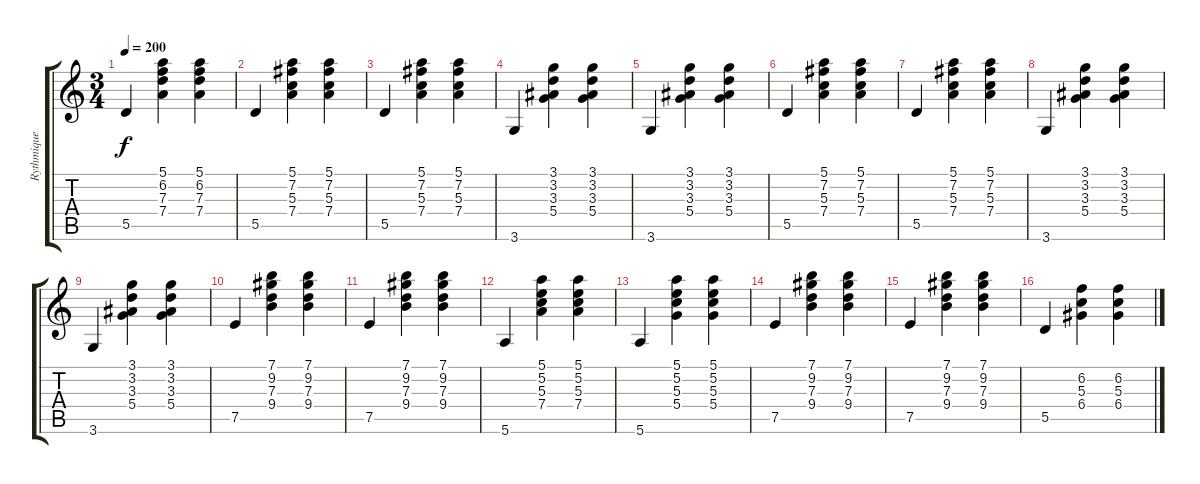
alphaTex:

\track ("Rythmique" "Rythmique") {instrument acousticguitarnylon}
\staff {score tabs}
\tuning (E4 B3 G3 D3 A2 E2) {hide}
\ts (3 4)
\tempo 200
\clef g2
\ks c
5.5.4{dy f} (5.1 6.2 7.3 7.4).4 (5.1 6.2 7.3 7.4).4 |
5.5.4 (5.1 7.2 5.3 7.4).4 (5.1 7.2 5.3 7.4).4 |
5.5.4 (5.1 7.2 5.3 7.4).4 (5.1 7.2 5.3 7.4).4 |
3.6.4 (3.1 3.2 3.3 5.4).4 (3.1 3.2 3.3 5.4).4 |
3.6.4 (3.1 3.2 3.3 5.4).4 (3.1 3.2 3.3 5.4).4 |
5.5.4 (5.1 7.2 5.3 7.4).4 (5.1 7.2 5.3 7.4).4 |
5.5.4 (5.1 7.2 5.3 7.4).4 (5.1 7.2 5.3 7.4).4 |
3.6.4 (3.1 3.2 3.3 5.4).4 (3.1 3.2 3.3 5.4).4 |
3.6.4 (3.1 3.2 3.3 5.4).4 (3.1 3.2 3.3 5.4).4 |
7.5.4 (7.1 9.2 7.3 9.4).4 (7.1 9.2 7.3 9.4).4 |
7.5.4 (7.1 9.2 7.3 9.4).4 (7.1 9.2 7.3 9.4).4 |
5.6.4 (5.1 5.2 5.3 7.4).4 (5.1 5.2 5.3 7.4).4 |
5.6.4 (5.1 5.2 5.3 5.4).4 (5.1 5.2 5.3 5.4).4 |
7.5.4 (7.1 9.2 7.3 9.4).4 (7.1 9.2 7.3 9.4).4 |
7.5.4 (7.1 9.2 7.3 9.4).4 (7.1 9.2 7.3 9.4).4 |
5.5.4 (6.2 5.3 6.4).4 (6.2 5.3 6.4).4
